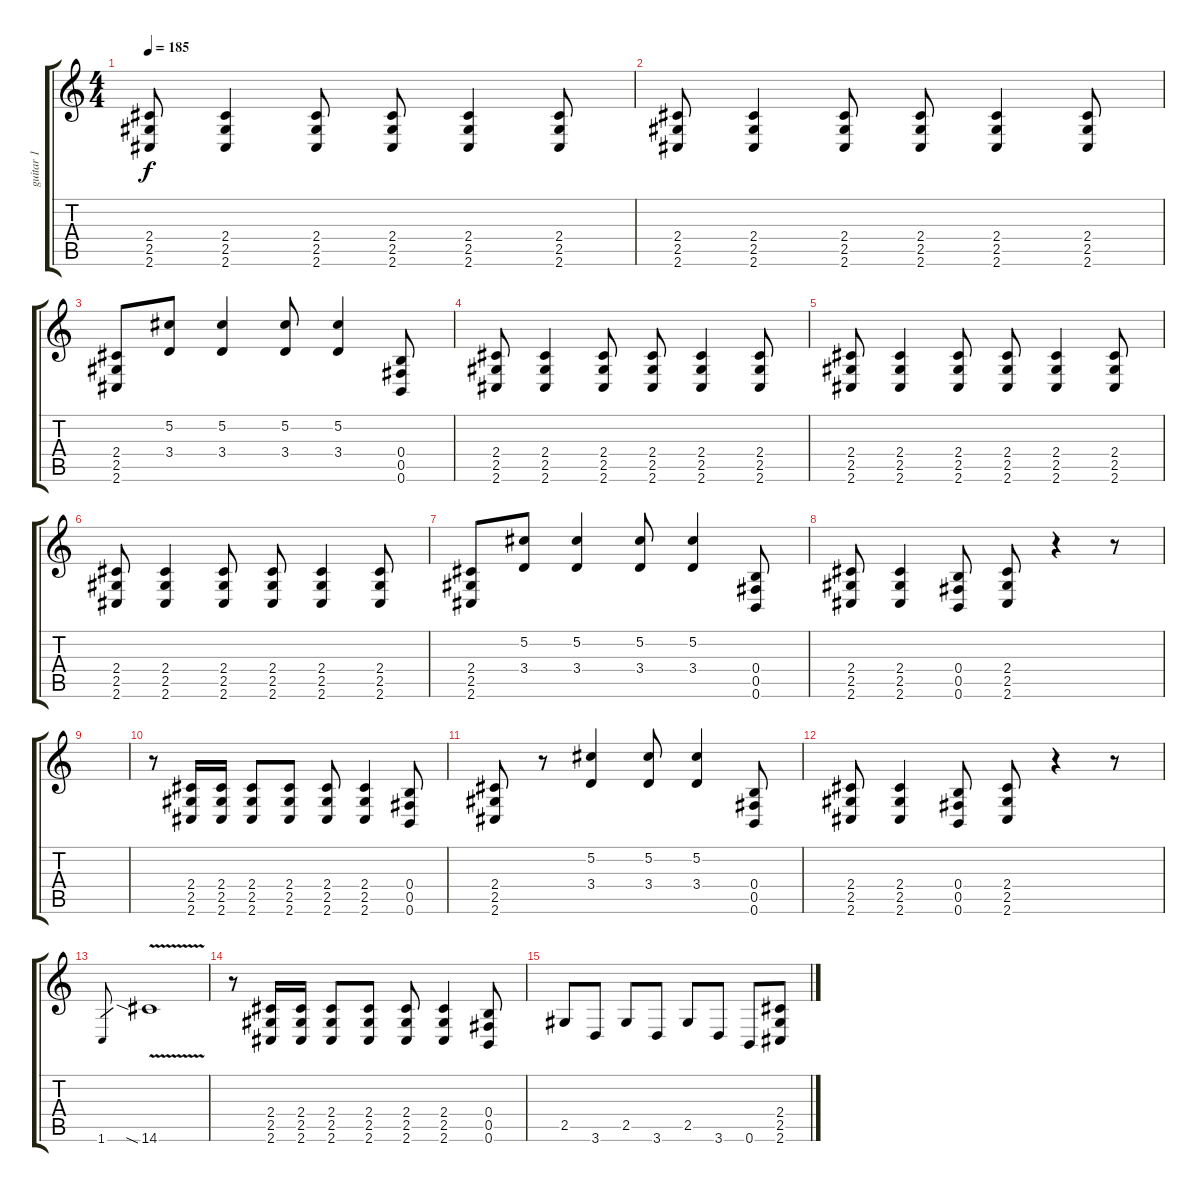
\track ("guitar 1" "guitar 1") {instrument distortionguitar}
\staff {score tabs}
\tuning (Db4 Ab3 E3 B2 Gb2 B1) {hide}
\ts (4 4)
\tempo 185
\clef g2
\ks c
(2.4 2.5 2.6).8{dy f} (2.4 2.5 2.6).4 (2.4 2.5 2.6).8 (2.4 2.5 2.6).8 (2.4 2.5 2.6).4 (2.4 2.5 2.6).8 |
(2.4 2.5 2.6).8 (2.4 2.5 2.6).4 (2.4 2.5 2.6).8 (2.4 2.5 2.6).8 (2.4 2.5 2.6).4 (2.4 2.5 2.6).8 |
(2.4 2.5 2.6).8 (5.2 3.4).8 (5.2 3.4).4 (5.2 3.4).8 (5.2 3.4).4 (0.4 0.5 0.6).8 |
(2.4 2.5 2.6).8 (2.4 2.5 2.6).4 (2.4 2.5 2.6).8 (2.4 2.5 2.6).8 (2.4 2.5 2.6).4 (2.4 2.5 2.6).8 |
(2.4 2.5 2.6).8 (2.4 2.5 2.6).4 (2.4 2.5 2.6).8 (2.4 2.5 2.6).8 (2.4 2.5 2.6).4 (2.4 2.5 2.6).8 |
(2.4 2.5 2.6).8 (2.4 2.5 2.6).4 (2.4 2.5 2.6).8 (2.4 2.5 2.6).8 (2.4 2.5 2.6).4 (2.4 2.5 2.6).8 |
(2.4 2.5 2.6).8 (5.2 3.4).8 (5.2 3.4).4 (5.2 3.4).8 (5.2 3.4).4 (0.4 0.5 0.6).8 |
(2.4 2.5 2.6).8 (2.4 2.5 2.6).4 (0.4 0.5 0.6).8 (2.4 2.5 2.6).8 r.4 r.8 |
|
r.8 (2.4 2.5 2.6).16 (2.4 2.5 2.6).16 (2.4 2.5 2.6).8 (2.4 2.5 2.6).8 (2.4 2.5 2.6).8 (2.4 2.5 2.6).4 (0.4 0.5 0.6).8 |
(2.4 2.5 2.6).8 r.8 (5.2 3.4).4 (5.2 3.4).8 (5.2 3.4).4 (0.4 0.5 0.6).8 |
(2.4 2.5 2.6).8 (2.4 2.5 2.6).4 (0.4 0.5 0.6).8 (2.4 2.5 2.6).8 r.4 r.8 |
1.6.8{gr} 14.6{v sia}.1 |
r.8 (2.4 2.5 2.6).16 (2.4 2.5 2.6).16 (2.4 2.5 2.6).8 (2.4 2.5 2.6).8 (2.4 2.5 2.6).8 (2.4 2.5 2.6).4 (0.4 0.5 0.6).8 |
2.5.8 3.6.8 2.5.8 3.6.8 2.5.8 3.6.8 0.6.8 (2.4 2.5 2.6).8
